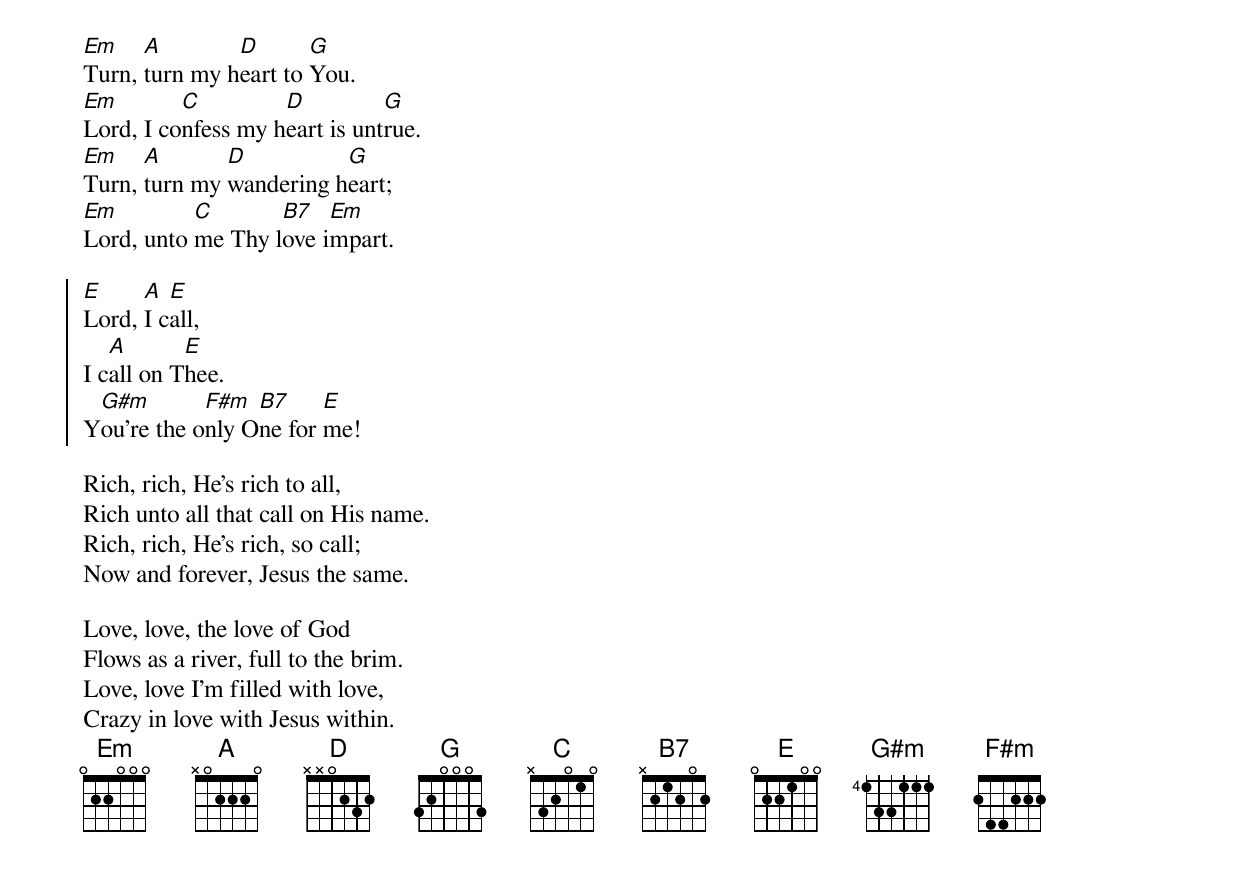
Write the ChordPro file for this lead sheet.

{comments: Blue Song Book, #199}

[Em]Turn, [A]turn my h[D]eart to [G]You.
[Em]Lord, I co[C]nfess my h[D]eart is unt[G]rue.
[Em]Turn, [A]turn my [D]wandering h[G]eart;
[Em]Lord, unto [C]me Thy l[B7]ove i[Em]mpart.

{start_of_chorus}
[E]Lord, [A]I c[E]all,
I c[A]all on T[E]hee.
Y[G#m]ou’re the o[F#m]nly O[B7]ne for [E]me!
{end_of_chorus}

Rich, rich, He’s rich to all,
Rich unto all that call on His name.
Rich, rich, He’s rich, so call;
Now and forever, Jesus the same.

Love, love, the love of God
Flows as a river, full to the brim.
Love, love I’m filled with love,
Crazy in love with Jesus within.
